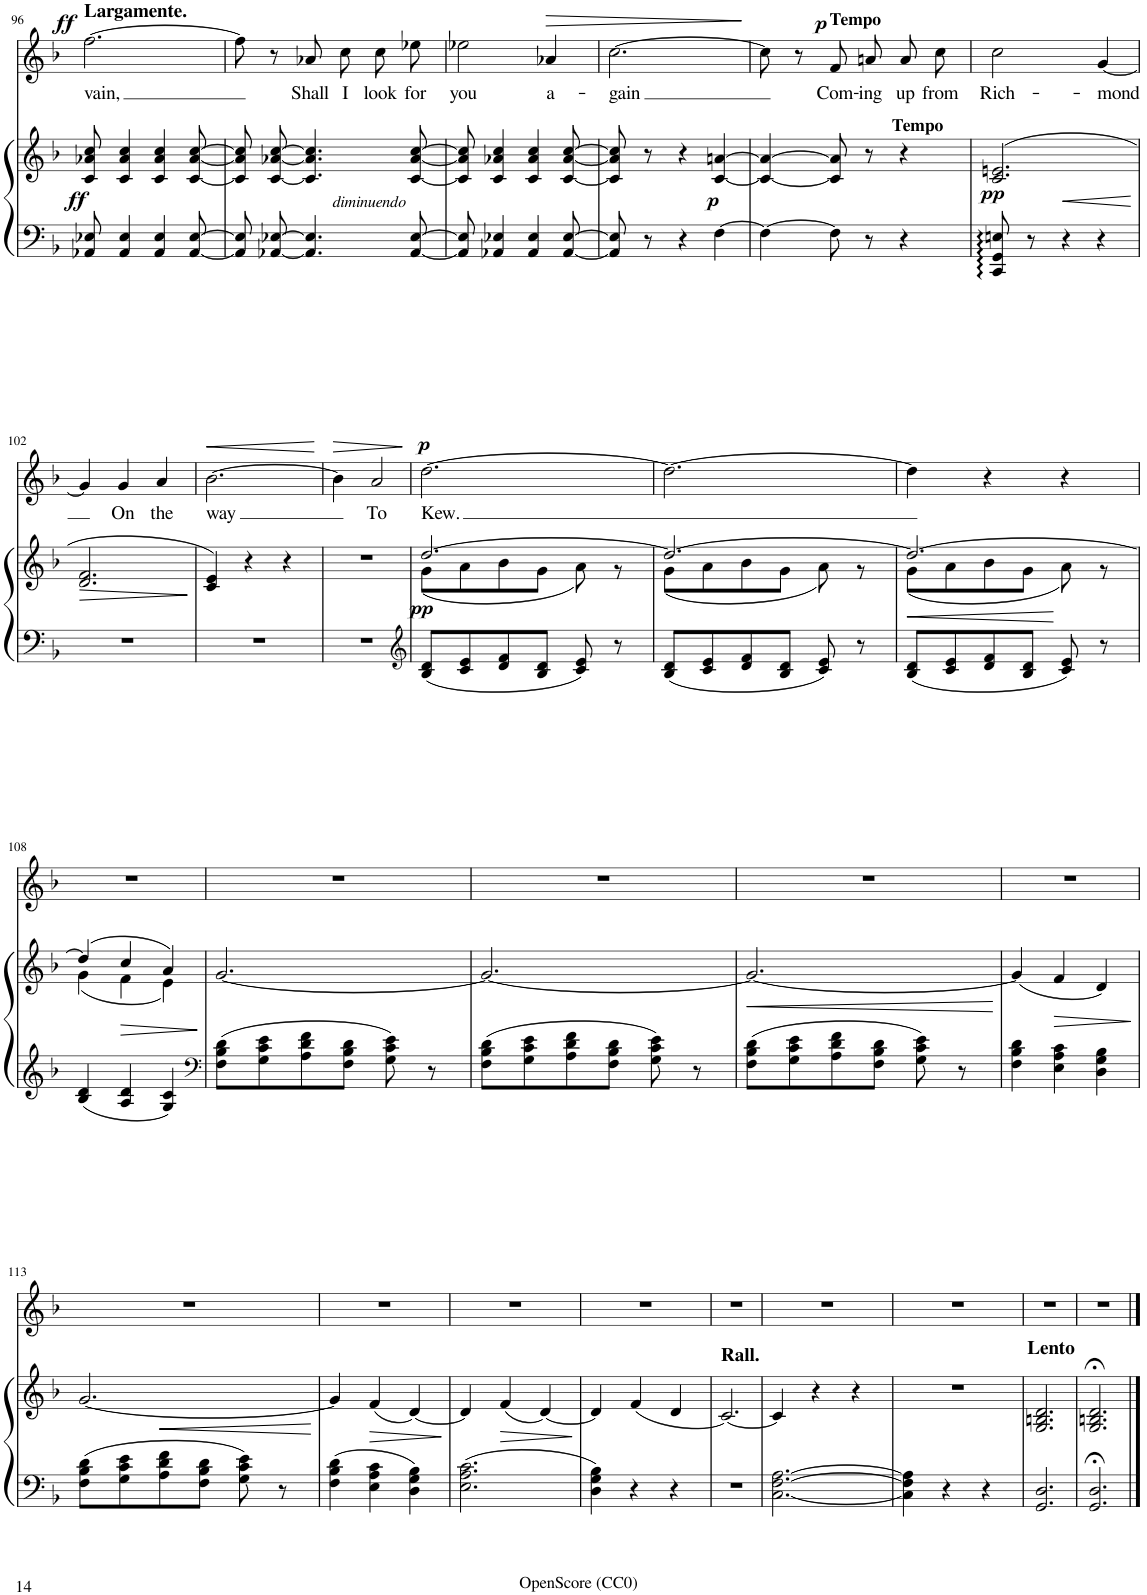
**kern	**kern	**dynam	**kern	**text	**dynam
*part2	*part2	*part2	*part1	*part1	*part1
*staff3	*staff2	*staff2/3	*staff1	*staff1	*staff1
*I"Piano	*	*	*I"Voice	*	*
*I'Pno	*	*	*	*	*
!!LO:PB:g=z
*clefF4	*clefG2	*	*clefG2	*	*
*k[b-]	*k[b-]	*	*k[b-]	*	*
*M3/4	*M3/4	*	*M3/4	*	*
=96	=96	=96	=96	=96	=96
!	!	!	!LO:TX:a:B:t=Largamente.	!	!
!	!	!LO:DY:b	!	!LO:LY:b	!LO:DY:a
8AA-X/ 8E-X/	8c/ 8a-X/ 8cc/	ff	[2.ff\	vain,	ff
4AA-/ 4E-/	4c/ 4a-/ 4cc/	.	.	.	.
4AA-/ 4E-/	4c/ 4a-/ 4cc/	.	.	.	.
[8AA-/ [8E-/	[8c/ [8a-/ [8cc/	.	.	.	.
=97	=97	=97	=97	=97	=97
8AA-/] 8E-/]	8c/] 8a-/] 8cc/]	.	8ff\]	.	.
[8AA-X/ [8E-X/	[8c/ [8a-X/ [8cc/	.	8r	.	.
!	!LO:TX:b:i:t=diminuendo	!	!	!	!
!	!	!	!	!LO:LY:b	!
4.AA-/] 4.E-/]	4.c/] 4.a-/] 4.cc/]	.	8a-X\L	Shall	.
!	!	!	!	!LO:LY:b	!
.	.	.	8cc\J	I	.
!	!	!	!	!LO:LY:b	!
.	.	.	8cc\L	look	.
!	!	!	!	!LO:LY:b	!
[8AA-/ [8E-/	[8c/ [8a-/ [8cc/	.	8ee-X\J	for	.
=98	=98	=98	=98	=98	=98
!	!	!	!	!LO:LY:b	!
8AA-/] 8E-/]	8c/] 8a-/] 8cc/]	.	2ee-X\	you	.
4AA-X/ 4E-X/	4c/ 4a-X/ 4cc/	.	.	.	.
4AA-/ 4E-/	4c/ 4a-/ 4cc/	.	.	.	.
!	!	!	!	!LO:LY:b	!LO:HP:b
.	.	.	4a-X/	a-	>
[8AA-/ [8E-/	[8c/ [8a-/ [8cc/	.	.	.	.
=99	=99	=99	=99	=99	=99
!	!	!	!	!LO:LY:b	!
8AA-/] 8E-/]	8c/] 8a-/] 8cc/]	.	[2.cc\	-gain	.
8r	8r	.	.	.	.
4r	4r	.	.	.	.
!	!	!LO:DY:b	!	!	!
[4F\	[4c/ [4an/	p	.	.	.
.	.	.	.	.	]
=100	=100	=100	=100	=100	=100
4F\_	4c/_ 4a/_	.	8cc\]	.	.
.	.	.	8r	.	.
!	!	!	!LO:TX:a:B:t=Tempo	!	!
!	!	!	!	!LO:LY:b	!LO:DY:a
8F\]	8c/] 8a/]	.	8f/L	Com-	p
!	!	!	!	!LO:LY:b	!
8r	8r	.	8an/J	-ing	.
!	!LO:TX:a:B:t=Tempo	!	!	!	!
!	!	!	!	!LO:LY:b	!
4r	4r	.	8a\L	up	.
!	!	!	!	!LO:LY:b	!
.	.	.	8cc\J	from	.
=101	=101	=101	=101	=101	=101
!	!	!LO:DY:b	!	!LO:LY:b	!
8CC/ 8GG/ 8En/	(>2.c/ 2.en/	pp	2cc\	Rich-	.
8r	.	.	.	.	.
!	!	!LO:HP:b=2	!	!	!
4r	.	<	.	.	.
!	!	!	!	!LO:LY:b	!
4r	.	.	[4g/	-mond	.
!!LO:LB:g=z
=102	=102	=102	=102	=102	=102
!	!	!LO:HP:b	!	!	!
2.r	2.d/ 2.f/	>	4g/]	.	.
!	!	!	!	!LO:LY:b	!
.	.	.	4g/	On	.
!	!	!	!	!LO:LY:b	!
.	.	.	4a/	the	.
.	.	[	.	.	.
=103	=103	=103	=103	=103	=103
!	!	!	!	!LO:LY:b	!LO:HP:b
2.r	4c/ 4e/)	.	[2.b-\	way	<
.	4r	.	.	.	.
.	4r	.	.	.	.
.	.	.	.	.	[
=104	=104	=104	=104	=104	=104
!	!	!	!	!	!LO:HP:b
2.r	2.r	.	4b-\]	.	>
!	!	!	!	!LO:LY:b	!
.	.	.	2a/	To	.
.	.	.	.	.	]
=105	=105	=105	=105	=105	=105
*clefG2	*	*	*	*	*
*	*^	*	*	*	*
!	!	!	!LO:DY:b	!	!LO:LY:b	!LO:DY:a
8B-/ 8d/L	[2.dd/	(8g\L	pp	[2.dd\	Kew.	p
8c/ 8e/	.	8a\	.	.	.	.
8d/ 8f/	.	8b-\	.	.	.	.
8B-/ 8d/J	.	8g\J	.	.	.	.
8c/ 8e/	.	8a\)	.	.	.	.
8r	.	8r	.	.	.	.
=106	=106	=106	=106	=106	=106	=106
8B-/ 8d/L	2.dd/_	(8g\L	.	2.dd\_	.	.
8c/ 8e/	.	8a\	.	.	.	.
8d/ 8f/	.	8b-\	.	.	.	.
8B-/ 8d/J	.	8g\J	.	.	.	.
8c/ 8e/	.	8a\)	.	.	.	.
8r	.	8r	.	.	.	.
=107	=107	=107	=107	=107	=107	=107
!	!	!	!LO:HP:b	!	!	!
8B-/ 8d/L	2.dd/_	(8g\L	<	4dd\]	.	.
8c/ 8e/	.	8a\	.	.	.	.
8d/ 8f/	.	8b-\	.	4r	.	.
8B-/ 8d/J	.	8g\J	.	.	.	.
8c/ 8e/	.	8a\)	]	4r	.	.
8r	.	8r	.	.	.	.
!!LO:LB:g=z
=108	=108	=108	=108	=108	=108	=108
4B-/ 4d/	(4dd/]	(4g\	.	2.r	.	.
!	!	!	!LO:HP:b	!	!	!
4A/ 4d/	4cc/	4f\	>	.	.	.
4G/ 4c/	4a/)	4e\)	.	.	.	.
*	*v	*v	*	*	*	*
.	.	[	.	.	.
=109	=109	=109	=109	=109	=109
*clefF4	*	*	*	*	*
8F\ 8B-\ 8d\L	[2.g/	.	2.r	.	.
8G\ 8c\ 8e\	.	.	.	.	.
8A\ 8d\ 8f\	.	.	.	.	.
8F\ 8B-\ 8d\J	.	.	.	.	.
8G\ 8c\ 8e\	.	.	.	.	.
8r	.	.	.	.	.
=110	=110	=110	=110	=110	=110
8F\ 8B-\ 8d\L	2.g/_	.	2.r	.	.
8G\ 8c\ 8e\	.	.	.	.	.
8A\ 8d\ 8f\	.	.	.	.	.
8F\ 8B-\ 8d\J	.	.	.	.	.
8G\ 8c\ 8e\	.	.	.	.	.
8r	.	.	.	.	.
=111	=111	=111	=111	=111	=111
!	!	!LO:HP:b	!	!	!
8F\ 8B-\ 8d\L	2.g/_	<	2.r	.	.
8G\ 8c\ 8e\	.	.	.	.	.
8A\ 8d\ 8f\	.	.	.	.	.
8F\ 8B-\ 8d\J	.	.	.	.	.
8G\ 8c\ 8e\	.	.	.	.	.
8r	.	.	.	.	.
.	.	]	.	.	.
=112	=112	=112	=112	=112	=112
4F\ 4B-\ 4d\	(4g/]	.	2.r	.	.
!	!	!LO:HP:b	!	!	!
4E\ 4A\ 4c\	4f/	>	.	.	.
4D\ 4G\ 4B-\	4d/)	.	.	.	.
.	.	[	.	.	.
!!LO:LB:g=z
=113	=113	=113	=113	=113	=113
8F\ 8B-\ 8d\L	[2.g/	.	2.r	.	.
8G\ 8c\ 8e\	.	.	.	.	.
!	!	!LO:HP:b=2	!	!	!
8A\ 8d\ 8f\	.	<	.	.	.
8F\ 8B-\ 8d\J	.	.	.	.	.
8G\ 8c\ 8e\	.	.	.	.	.
8r	.	.	.	.	.
.	.	]	.	.	.
=114	=114	=114	=114	=114	=114
4F\ 4B-\ 4d\	4g/]	.	2.r	.	.
!	!	!LO:HP:b	!	!	!
4E\ 4A\ 4c\	(4f/	>	.	.	.
4D\ 4G\ 4B-\	[4d/)	.	.	.	.
.	.	[	.	.	.
=115	=115	=115	=115	=115	=115
2.E\ 2.A\ 2.c\	4d/]	.	2.r	.	.
.	(4f/	.	.	.	.
.	[4d/)	.	.	.	.
.	.	]	.	.	.
=116	=116	=116	=116	=116	=116
4D\ 4G\ 4B-\	4d/]	.	2.r	.	.
4r	(4f/	.	.	.	.
4r	4d/	.	.	.	.
=117	=117	=117	=117	=117	=117
!	!LO:TX:a:B:t=Rall.	!	!	!	!
2.r	[2.c/)	.	2.r	.	.
=118	=118	=118	=118	=118	=118
[2.C\ [2.F\ [2.A\	4c/]	.	2.r	.	.
.	4r	.	.	.	.
.	4r	.	.	.	.
=119	=119	=119	=119	=119	=119
4C\] 4F\] 4A\]	2.r	.	2.r	.	.
4r	.	.	.	.	.
4r	.	.	.	.	.
=120	=120	=120	=120	=120	=120
!	!	!	!LO:TX:b:B:t=Lento	!	!
2.GG/ 2.D/	2.G/;<, 2.Bn/;<, 2.d/;<,	.	2.r	.	.
=121	=121	=121	=121	=121	=121
2.GG/;< 2.D/;<	2.G/;< 2.Bn/;< 2.d/;<	.	2.r	.	.
==	==	==	==	==	==
*-	*-	*-	*-	*-	*-
